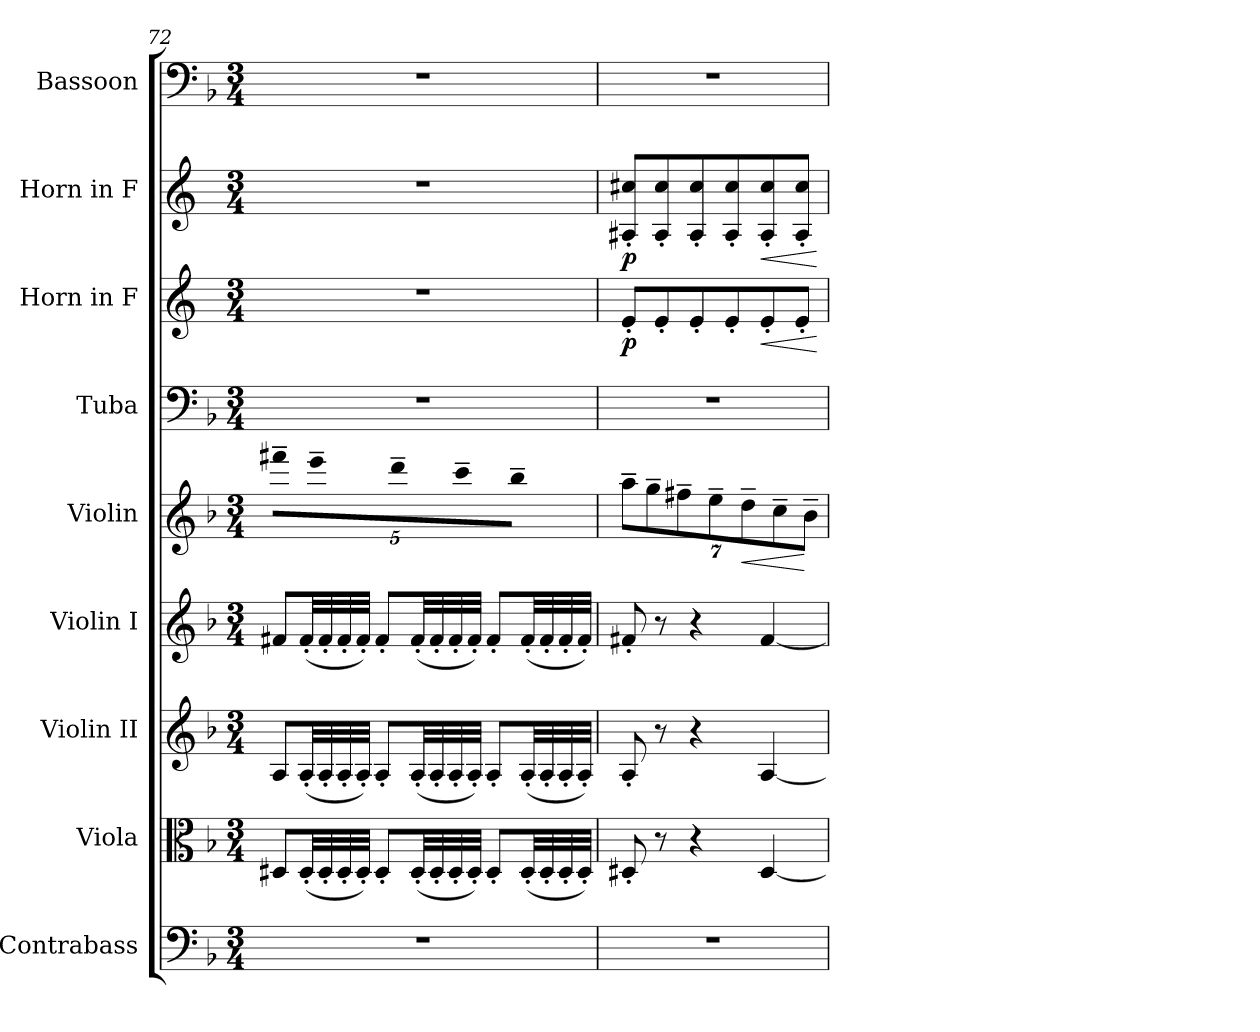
**kern	**kern	**kern	**kern	**kern	**dynam	**kern	**kern	**dynam	**kern	**dynam	**kern
*part9	*part8	*part7	*part6	*part5	*part5	*part4	*part3	*part3	*part2	*part2	*part1
*staff9	*staff8	*staff7	*staff6	*staff5	*staff5	*staff4	*staff3	*staff3	*staff2	*staff2	*staff1
*I"Contrabass	*I"Viola	*I"Violin II	*I"Violin I	*I"Violin	*	*I"Tuba	*I"Horn in F	*	*I"Horn in F	*	*I"Bassoon
*I'Cb.	*I'Vla.	*I'Vln. II	*I'Vln. I	*I'Vln.	*	*I'Tba.	*I'Hn.	*	*I'Hn.	*	*I'Bsn.
*clefF4	*clefC3	*clefG2	*clefG2	*clefG2	*	*clefF4	*clefG2	*	*clefG2	*	*clefF4
*	*	*	*	*	*	*	*ITrd4c7	*	*ITrd4c7	*	*
*k[b-]	*k[b-]	*k[b-]	*k[b-]	*k[b-]	*	*k[b-]	*	*	*	*	*k[b-]
*F:	*F:	*F:	*F:	*F:	*	*F:	*	*	*	*	*F:
*M3/4	*M3/4	*M3/4	*M3/4	*M3/4	*	*M3/4	*M3/4	*	*M3/4	*	*M3/4
*MM121	*MM121	*MM121	*MM121	*MM121	*	*MM121	*MM121	*	*MM121	*	*MM121
*	*	*	*	*Xbrackettup	*	*	*	*	*	*	*
=72	=72	=72	=72	=72	=72	=72	=72	=72	=72	=72	=72
!	!	!	!	!LO:N:vis=8	!	!	!	!	!	!	!
2.r	8D#XL	8AL	8f#XL	20%3fff#X~L	.	2.r	2.r	.	2.r	.	2.r
.	(32D#'LL	(32A'LL	(32f#'LL	.	.	.	.	.	.	.	.
!	!	!	!	!LO:N:vis=8	!	!	!	!	!	!	!
.	.	.	.	20%3eee~	.	.	.	.	.	.	.
.	32D#'	32A'	32f#'	.	.	.	.	.	.	.	.
.	32D#'	32A'	32f#'	.	.	.	.	.	.	.	.
.	32D#'JJJ)	32A'JJJ)	32f#'JJJ)	.	.	.	.	.	.	.	.
.	8D#'L	8A'L	8f#'L	.	.	.	.	.	.	.	.
!	!	!	!	!LO:N:vis=8	!	!	!	!	!	!	!
.	.	.	.	20%3ddd~	.	.	.	.	.	.	.
.	(32D#'LL	(32A'LL	(32f#'LL	.	.	.	.	.	.	.	.
.	32D#'	32A'	32f#'	.	.	.	.	.	.	.	.
.	32D#'	32A'	32f#'	.	.	.	.	.	.	.	.
!	!	!	!	!LO:N:vis=8	!	!	!	!	!	!	!
.	.	.	.	20%3ccc~	.	.	.	.	.	.	.
.	32D#'JJJ)	32A'JJJ)	32f#'JJJ)	.	.	.	.	.	.	.	.
.	8D#'L	8A'L	8f#'L	.	.	.	.	.	.	.	.
!	!	!	!	!LO:N:vis=8	!	!	!	!	!	!	!
.	.	.	.	20%3bb-~J	.	.	.	.	.	.	.
.	(32D#'LL	(32A'LL	(32f#'LL	.	.	.	.	.	.	.	.
.	32D#'	32A'	32f#'	.	.	.	.	.	.	.	.
.	32D#'	32A'	32f#'	.	.	.	.	.	.	.	.
.	32D#'JJJ)	32A'JJJ)	32f#'JJJ)	.	.	.	.	.	.	.	.
=73	=73	=73	=73	=73	=73	=73	=73	=73	=73	=73	=73
*	*	*	*	*brackettup	*	*	*	*	*	*	*
2.r	8D#X'	8A'	8f#X'	28%3aa~L	.	2.r	8A'L	p	8D#X' 8f#X'L	p	2.r
.	.	.	.	28%3gg~	.	.	.	.	.	.	.
.	8r	8r	8r	.	.	.	8A'	.	8D#' 8f#'	.	.
.	.	.	.	28%3ff#X~	.	.	.	.	.	.	.
.	4r	4r	4r	.	.	.	8A'	.	8D#' 8f#'	.	.
.	.	.	.	28%3ee~	.	.	.	.	.	.	.
.	.	.	.	.	.	.	8A'	.	8D#' 8f#'	.	.
!	!	!	!	!	!LO:HP:b	!	!	!	!	!	!
.	.	.	.	28%3dd~	<	.	.	.	.	.	.
!	!	!	!	!	!	!	!	!LO:HP:b	!	!LO:HP:b	!
.	[4D#	[4A	[4f#	.	.	.	8A'	<	8D#' 8f#'	<	.
.	.	.	.	28%3cc~	.	.	.	.	.	.	.
.	.	.	.	.	.	.	8A'J	.	8D#' 8f#'J	.	.
.	.	.	.	28%3b-~J	[	.	.	.	.	.	.
.	.	.	.	.	.	.	.	[	.	[	.
=	=	=	=	=	=	=	=	=	=	=	=
*-	*-	*-	*-	*-	*-	*-	*-	*-	*-	*-	*-
